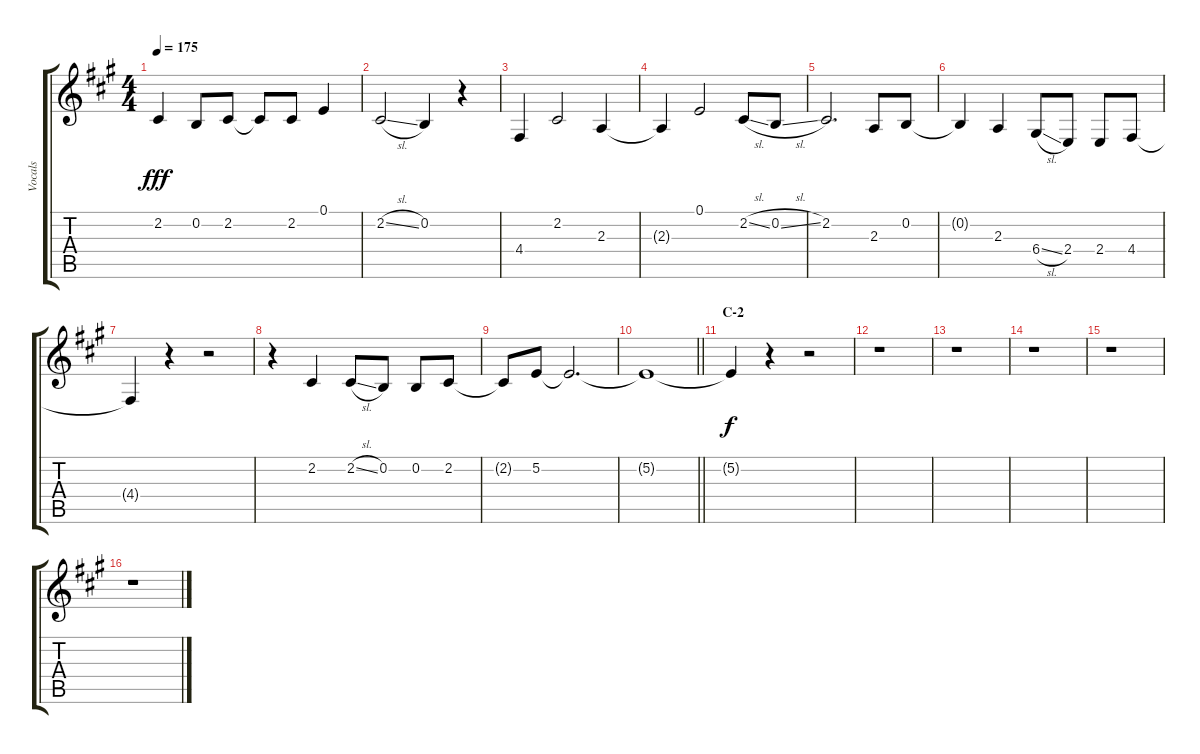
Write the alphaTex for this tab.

\track ("Vocals" "Vocals") {instrument voiceoohs}
\staff {score tabs}
\tuning (E4 B3 G3 D3 A2 E2) {hide}
\ts (4 4)
\tempo 175
\clef g2
\ks a
2.2.4{dy fff} 0.2.8 2.2.8 2.2{t}.8 2.2.8 0.1.4 |
2.2{sl}.2 0.2.4 r.4 |
4.4.4 2.2.2 2.3.4 |
2.3{t}.4 0.1.2 2.2{sl}.8 0.2{sl}.8 |
2.2.2{d} 2.3.8 0.2.8 |
0.2{t}.4 2.3.4 6.4{sl}.8 2.4.8 2.4.8 4.4.8 |
4.4{t}.4 r.4 r.2 |
r.4 2.2.4 2.2{sl}.8 0.2.8 0.2.8 2.2.8 |
2.2{t}.8 5.2.8 5.2{t}.2{d} |
\barLineRight lightlight
5.2{t}.1 |
\section ("" "C-2")
5.2{t}.4{dy f} r.4 r.2 |
r.1 |
r.1 |
r.1 |
r.1 |
r.1
